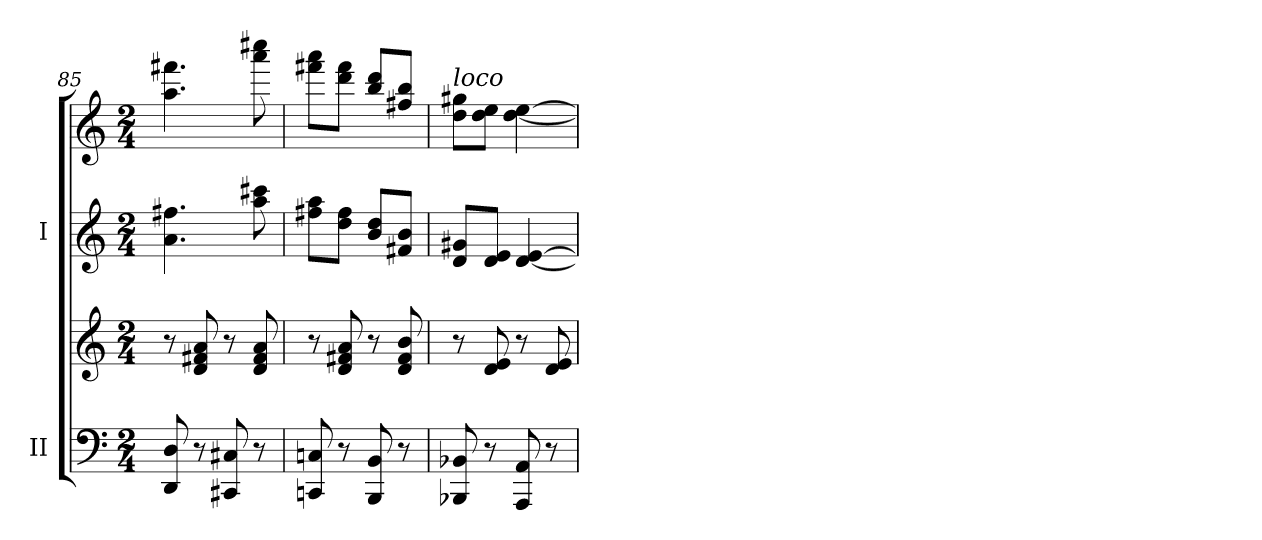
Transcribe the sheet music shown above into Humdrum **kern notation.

**kern	**kern	**kern	**kern
*part2	*part2	*part1	*part1
*staff4	*staff3	*staff2	*staff1
*I"II	*	*I"I	*
*I'II	*	*I'I	*
*clefF4	*clefG2	*clefG2	*clefG2
*k[]	*k[]	*k[]	*k[]
*M2/4	*M2/4	*M2/4	*M2/4
=85	=85	=85	=85
8DD/ 8D/	8r	4.a\ 4.ff#X\	4.aa\ 4.fff#X\
8r	8d/ 8f#X/ 8a/	.	.
8CC#X/ 8C#X/	8r	.	.
8r	8d/ 8f#/ 8a/	8aa\ 8ccc#X\	8aaa\ 8cccc#X\
=86	=86	=86	=86
8CCn/ 8Cn/	8r	8ff#X\ 8aa\L	8fff#X\ 8aaa\L
8r	8d/ 8f#X/ 8a/	8dd\ 8ff#\J	8ddd\ 8fff#\J
8BBB/ 8BB/	8r	8b/ 8dd/L	8bb/ 8ddd/L
8r	8d/ 8f#/ 8b/	8f#X/ 8b/J	8ff#X/ 8bb/J
=87	=87	=87	=87
!	!	!	!LO:TX:a:i:t=loco
8BBB-X/ 8BB-X/	8r	8d/ 8g#X/L	8dd\ 8gg#X\L
8r	8d/ 8e/	8d/ 8e/J	8dd\ 8ee\J
8AAA/ 8AA/	8r	[4d/ [4e/	[4dd\ [4ee\
8r	8d/ 8e/	.	.
=	=	=	=
*-	*-	*-	*-
